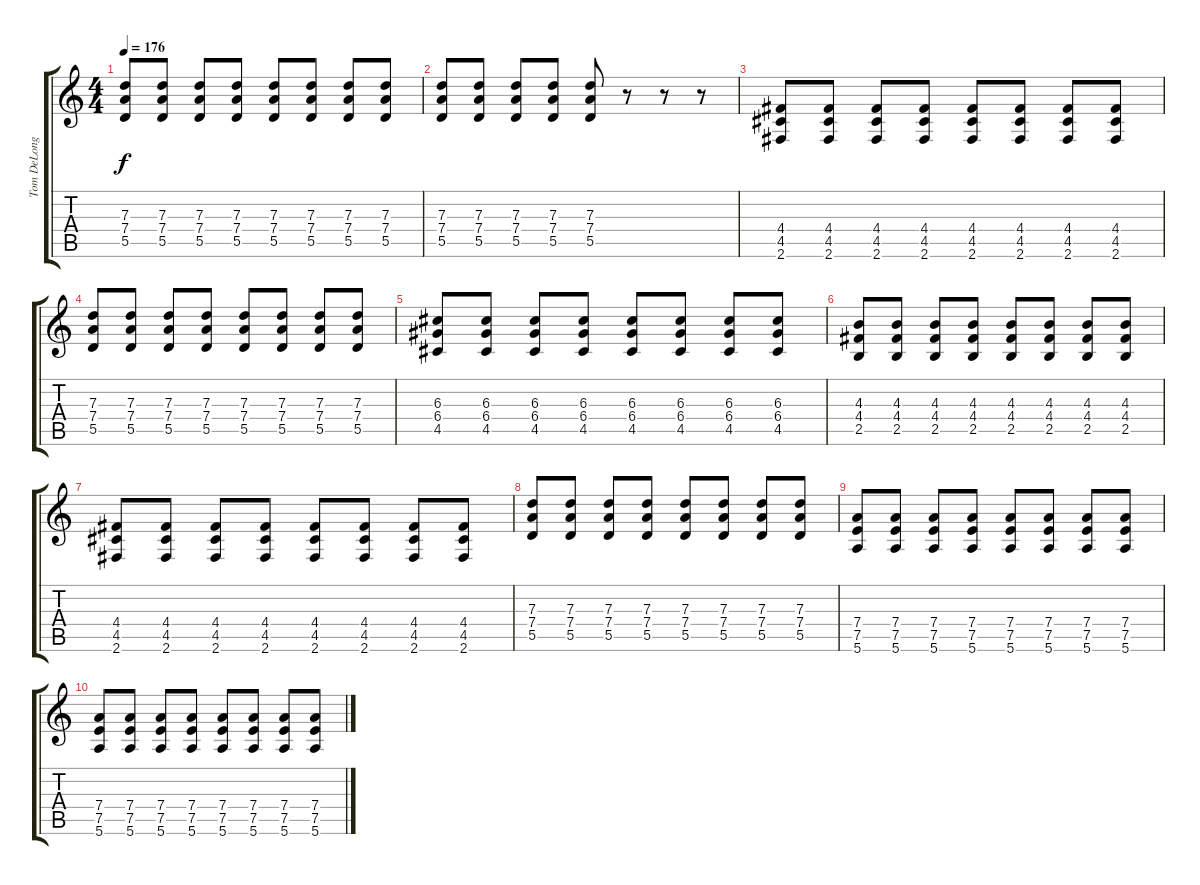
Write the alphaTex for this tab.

\track ("Tom DeLonge - Guitar" "Tom DeLong") {instrument overdrivenguitar}
\staff {score tabs}
\tuning (E4 B3 G3 D3 A2 E2) {hide}
\ts (4 4)
\tempo 176
\clef g2
\ks c
(7.3 7.4 5.5).8{dy f} (7.3 7.4 5.5).8 (7.3 7.4 5.5).8 (7.3 7.4 5.5).8 (7.3 7.4 5.5).8 (7.3 7.4 5.5).8 (7.3 7.4 5.5).8 (7.3 7.4 5.5).8 |
(7.3 7.4 5.5).8 (7.3 7.4 5.5).8 (7.3 7.4 5.5).8 (7.3 7.4 5.5).8 (7.3 7.4 5.5).8 r.8 r.8 r.8 |
(4.4 4.5 2.6).8 (4.4 4.5 2.6).8 (4.4 4.5 2.6).8 (4.4 4.5 2.6).8 (4.4 4.5 2.6).8 (4.4 4.5 2.6).8 (4.4 4.5 2.6).8 (4.4 4.5 2.6).8 |
(7.3 7.4 5.5).8 (7.3 7.4 5.5).8 (7.3 7.4 5.5).8 (7.3 7.4 5.5).8 (7.3 7.4 5.5).8 (7.3 7.4 5.5).8 (7.3 7.4 5.5).8 (7.3 7.4 5.5).8 |
(6.3 6.4 4.5).8 (6.3 6.4 4.5).8 (6.3 6.4 4.5).8 (6.3 6.4 4.5).8 (6.3 6.4 4.5).8 (6.3 6.4 4.5).8 (6.3 6.4 4.5).8 (6.3 6.4 4.5).8 |
(4.3 4.4 2.5).8 (4.3 4.4 2.5).8 (4.3 4.4 2.5).8 (4.3 4.4 2.5).8 (4.3 4.4 2.5).8 (4.3 4.4 2.5).8 (4.3 4.4 2.5).8 (4.3 4.4 2.5).8 |
(4.4 4.5 2.6).8 (4.4 4.5 2.6).8 (4.4 4.5 2.6).8 (4.4 4.5 2.6).8 (4.4 4.5 2.6).8 (4.4 4.5 2.6).8 (4.4 4.5 2.6).8 (4.4 4.5 2.6).8 |
(7.3 7.4 5.5).8 (7.3 7.4 5.5).8 (7.3 7.4 5.5).8 (7.3 7.4 5.5).8 (7.3 7.4 5.5).8 (7.3 7.4 5.5).8 (7.3 7.4 5.5).8 (7.3 7.4 5.5).8 |
(7.4 7.5 5.6).8 (7.4 7.5 5.6).8 (7.4 7.5 5.6).8 (7.4 7.5 5.6).8 (7.4 7.5 5.6).8 (7.4 7.5 5.6).8 (7.4 7.5 5.6).8 (7.4 7.5 5.6).8 |
(7.4 7.5 5.6).8 (7.4 7.5 5.6).8 (7.4 7.5 5.6).8 (7.4 7.5 5.6).8 (7.4 7.5 5.6).8 (7.4 7.5 5.6).8 (7.4 7.5 5.6).8 (7.4 7.5 5.6).8
